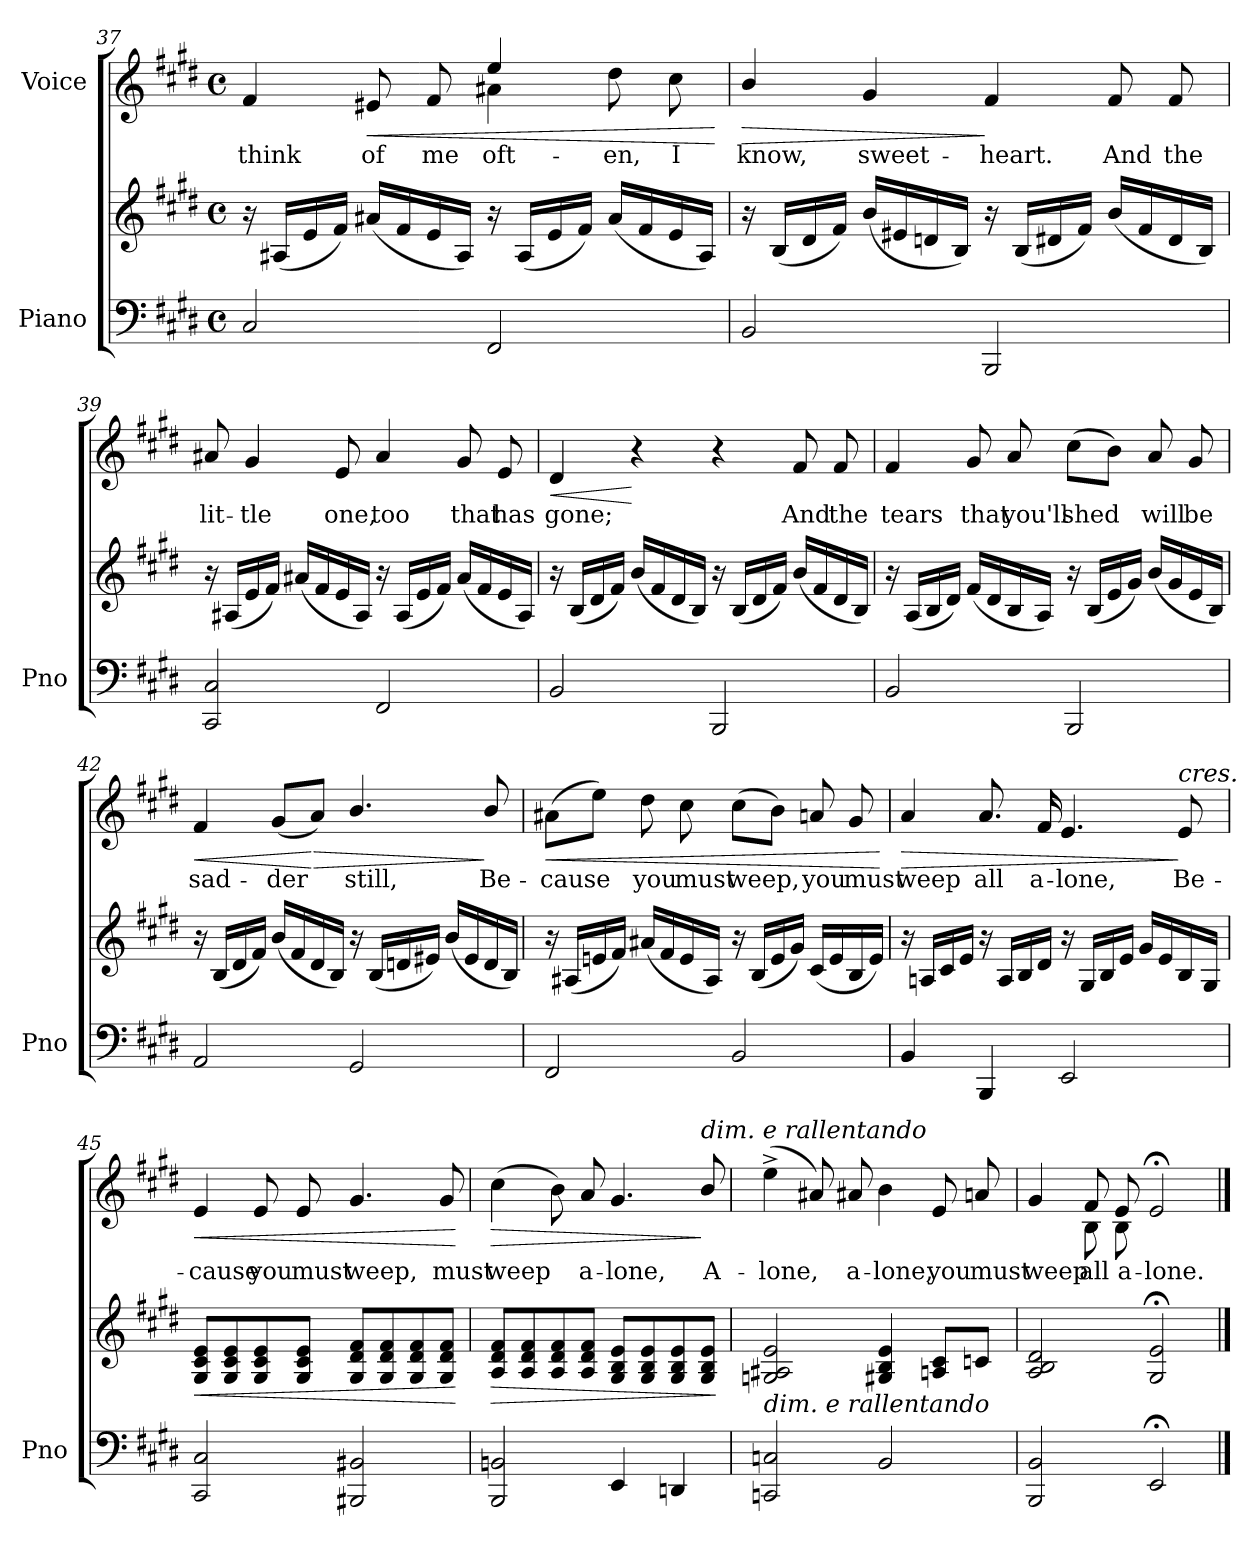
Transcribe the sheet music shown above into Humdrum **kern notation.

**kern	**kern	**dynam	**kern	**text	**dynam
*part2	*part2	*part2	*part1	*part1	*part1
*staff3	*staff2	*staff2/3	*staff1	*staff1	*staff1
*I"Piano	*	*	*I"Voice	*	*
*I'Pno	*	*	*	*	*
*clefF4	*clefG2	*	*clefG2	*	*
*k[f#c#g#d#]	*k[f#c#g#d#]	*	*k[f#c#g#d#]	*	*
*M4/4	*M4/4	*	*M4/4	*	*
*met(c)	*met(c)	*	*met(c)	*	*
=37	=37	=37	=37	=37	=37
*	*	*	*^	*	*
2C#/	16r	.	4f#/	2ryy	think	.
.	(16A#X/LL	.	.	.	.	.
.	16e/	.	.	.	.	.
.	16f#/JJ)	.	.	.	.	.
!	!	!	!	!	!	!LO:HP:b
.	(16a#X/LL	.	8e#X/	.	of	<
.	16f#/	.	.	.	.	.
.	16e/	.	8f#/	.	me	.
.	16A#/JJ)	.	.	.	.	.
2FF#/	16r	.	4ee/	4a#X\	oft-	.
.	(16A#/LL	.	.	.	.	.
.	16e/	.	.	.	.	.
.	16f#/JJ)	.	.	.	.	.
.	(16a#/LL	.	8dd#\	4ryy	-en,	.
.	16f#/	.	.	.	.	.
.	16e/	.	8cc#\	.	I	.
.	16A#/JJ)	.	.	.	.	.
*	*	*	*v	*v	*	*
.	.	.	.	.	[
=38	=38	=38	=38	=38	=38
!	!	!	!	!	!LO:HP:b
2BB/	16r	.	4b/	know,	>
.	(16B/LL	.	.	.	.
.	16d#/	.	.	.	.
.	16f#/JJ)	.	.	.	.
.	(16b/LL	.	4g#/	sweet-	.
.	16e#X/	.	.	.	.
.	16dn/	.	.	.	.
.	16B/JJ)	.	.	.	.
2BBB/	16r	.	4f#/	-heart.	]
.	(16B/LL	.	.	.	.
.	16d#X/	.	.	.	.
.	16f#/JJ)	.	.	.	.
.	(16b/LL	.	8f#/	And	.
.	16f#/	.	.	.	.
.	16d#/	.	8f#/	the	.
.	16B/JJ)	.	.	.	.
=39	=39	=39	=39	=39	=39
2CC#/ 2C#/	16r	.	8a#X/	lit-	.
.	(16A#X/LL	.	.	.	.
.	16e/	.	4g#/	-tle	.
.	16f#/JJ)	.	.	.	.
.	(16a#X/LL	.	.	.	.
.	16f#/	.	.	.	.
.	16e/	.	8e/	one,	.
.	16A#/JJ)	.	.	.	.
2FF#/	16r	.	4a#/	too	.
.	(16A#/LL	.	.	.	.
.	16e/	.	.	.	.
.	16f#/JJ)	.	.	.	.
.	(16a#/LL	.	8g#/	that	.
.	16f#/	.	.	.	.
.	16e/	.	8e/	has	.
.	16A#/JJ)	.	.	.	.
=40	=40	=40	=40	=40	=40
!	!	!	!	!	!LO:HP:b
!	!	!	!	!	!LO:HP:n=1:b
2BB/	16r	.	4d#/	gone;	< >
.	(16B/LL	.	.	.	.
.	16d#/	.	.	.	.
.	16f#/JJ)	.	.	.	.
.	(16b/LL	.	4r	.	[
.	16f#/	.	.	.	.
.	16d#/	.	.	.	.
.	16B/JJ)	.	.	.	.
2BBB/	16r	.	4r	.	]
.	(16B/LL	.	.	.	.
.	16d#/	.	.	.	.
.	16f#/JJ)	.	.	.	.
.	(16b/LL	.	8f#/	And	.
.	16f#/	.	.	.	.
.	16d#/	.	8f#/	the	.
.	16B/JJ)	.	.	.	.
=41	=41	=41	=41	=41	=41
2BB/	16r	.	4f#/	tears	.
.	(16A/LL	.	.	.	.
.	16B/	.	.	.	.
.	16d#/JJ)	.	.	.	.
.	(16f#/LL	.	8g#/	that	.
.	16d#/	.	.	.	.
.	16B/	.	8a/	you'll	.
.	16A/JJ)	.	.	.	.
2BBB/	16r	.	(8cc#\L	shed	.
.	(16B/LL	.	.	.	.
.	16e/	.	8b\J)	.	.
.	16g#/JJ)	.	.	.	.
.	(16b/LL	.	8a/	will	.
.	16g#/	.	.	.	.
.	16e/	.	8g#/	be	.
.	16B/JJ)	.	.	.	.
=42	=42	=42	=42	=42	=42
!	!	!	!	!	!LO:HP:b
2AA/	16r	.	4f#/	sad-	<
.	(16B/LL	.	.	.	.
.	16d#/	.	.	.	.
.	16f#/JJ)	.	.	.	.
.	(16b/LL	.	(8g#/L	-der	.
.	16f#/	.	.	.	.
!	!	!	!	!	!LO:HP:n=1:b
.	16d#/	.	8a/J)	.	[ >
.	16B/JJ)	.	.	.	.
2GG#/	16r	.	4.b/	still,	.
.	(16B/LL	.	.	.	.
.	16dn/	.	.	.	.
.	16e#X/JJ)	.	.	.	.
.	(16b/LL	.	.	.	.
.	16e#/	.	.	.	.
.	16d/	.	8b/	Be-	]
.	16B/JJ)	.	.	.	.
=43	=43	=43	=43	=43	=43
!	!	!	!	!	!LO:HP:b
2FF#/	16r	.	(8a#X\L	-cause	<
.	(16A#X/LL	.	.	.	.
.	16en/	.	8ee\J)	.	.
.	16f#/JJ)	.	.	.	.
.	(16a#X/LL	.	8dd#\	you	.
.	16f#/	.	.	.	.
.	16e/	.	8cc#\	must	.
.	16A#/JJ)	.	.	.	.
2BB/	16r	.	(8cc#\L	weep,	.
.	(16B/LL	.	.	.	.
.	16e/	.	8b\J)	.	.
.	16g#/JJ)	.	.	.	.
.	(16c#/LL	.	8an/	you	.
.	16e/	.	.	.	.
.	16B/	.	8g#/	must	.
.	16e/JJ)	.	.	.	.
.	.	.	.	.	[
=44	=44	=44	=44	=44	=44
!	!	!	!	!	!LO:HP:b
4BB/	16r	.	4a/	weep	>
.	16An/LL	.	.	.	.
.	16c#/	.	.	.	.
.	16e/JJ	.	.	.	.
4BBB/	16r	.	8.a/	all	.
.	16A/LL	.	.	.	.
.	16B/	.	.	.	.
.	16d#/JJ	.	16f#/	a-	.
2EE/	16r	.	4.e/	-lone,	.
.	16G#/LL	.	.	.	.
.	16B/	.	.	.	.
.	16e/JJ	.	.	.	.
.	16g#/LL	.	.	.	.
.	16e/	.	.	.	.
!	!	!	!LO:TX:i:t=cres.	!	!
.	16B/	.	8e/	Be-	]
.	16G#/JJ	.	.	.	.
=45	=45	=45	=45	=45	=45
!	!	!LO:HP:b	!	!	!LO:HP:b
2CC#/ 2C#/	8G#/ 8c#/ 8e/L	<	4e/	-cause	<
.	8G#/ 8c#/ 8e/	.	.	.	.
.	8G#/ 8c#/ 8e/	.	8e/	you	.
.	8G#/ 8c#/ 8e/J	.	8e/	must	.
2BBB#X/ 2BB#X/	8G#/ 8d#/ 8f#/L	.	4.g#/	weep,	.
.	8G#/ 8d#/ 8f#/	.	.	.	.
.	8G#/ 8d#/ 8f#/	.	.	.	.
.	8G#/ 8d#/ 8f#/J	.	8g#/	must	.
.	.	[	.	.	[
=46	=46	=46	=46	=46	=46
!	!	!LO:HP:b	!	!	!LO:HP:b
2BBB/ 2BBn/	8A/ 8d#/ 8f#/L	>	(4cc#\	weep	>
.	8A/ 8d#/ 8f#/	.	.	.	.
.	8A/ 8d#/ 8f#/	.	8b\)	.	.
.	8A/ 8d#/ 8f#/J	.	8a/	a-	.
4EE/	8G#/ 8B/ 8e/L	.	4.g#/	-lone,	.
.	8G#/ 8B/ 8e/	.	.	.	.
4DDn/	8G#/ 8B/ 8e/	.	.	.	.
!	!	!	!LO:TX:a:i:t=dim.  e  rallentando	!	!
.	8G#/ 8B/ 8e/J	.	8b/	A-	]
.	.	]	.	.	.
=47	=47	=47	=47	=47	=47
!	!LO:TX:b:i:t=dim.  e  rallentando	!	!	!	!
2CCn/ 2Cn/	2Gn/ 2A#X/ 2e/	.	(4ee^\	-lone,	.
.	.	.	8a#X/)	.	.
.	.	.	8a#X/	a-	.
2BB/	4G#X/ 4B/ 4e/	.	4b\	-lone,	.
.	8An/ 8c#/L	.	8e/	you	.
.	8cn/J	.	8an/	must	.
=48	=48	=48	=48	=48	=48
*	*	*	*^	*	*
2BBB/ 2BB/	2A/ 2B/ 2d#/	.	4g#/	4ryy	weep	.
.	.	.	8f#/	8B\	all	.
.	.	.	8e/	8B\	a-	.
2EE;</	2G#/;< 2e/;<	.	2e;</	2ryy	-lone.	.
*	*	*	*v	*v	*	*
==	==	==	==	==	==
*-	*-	*-	*-	*-	*-
